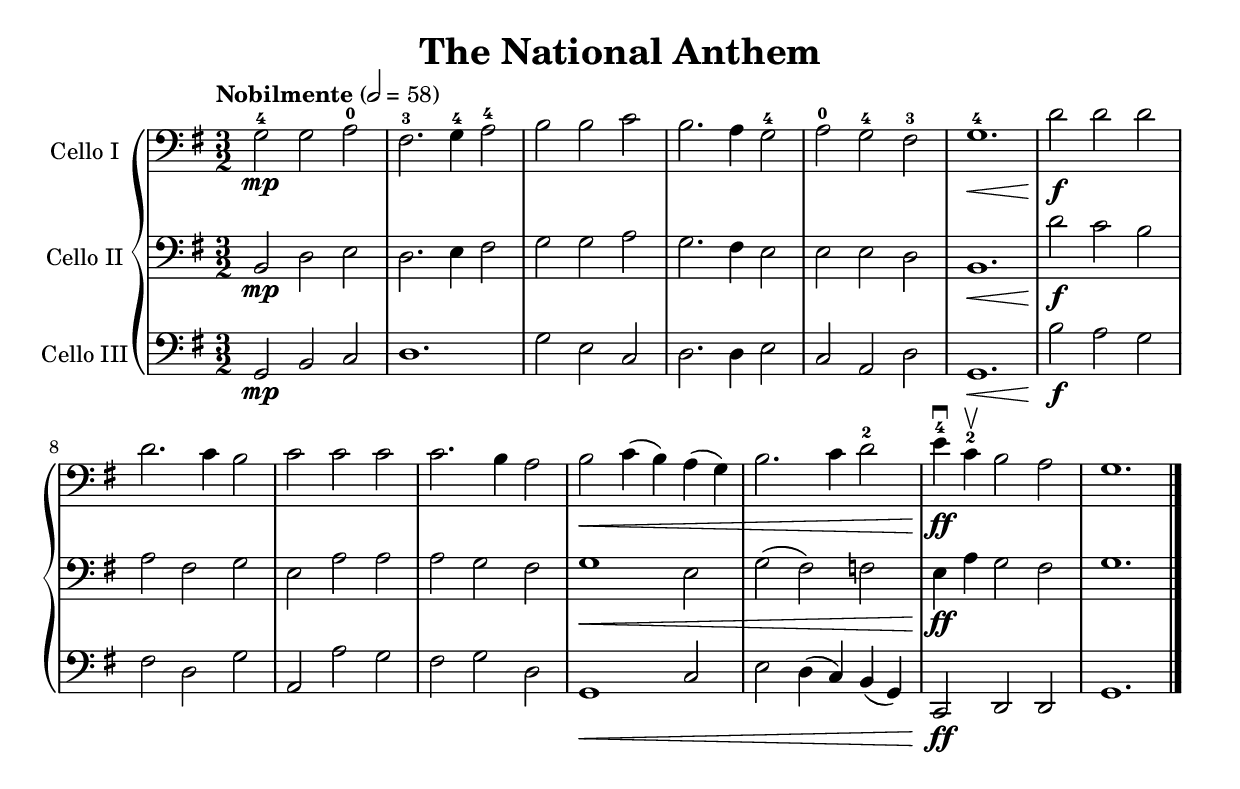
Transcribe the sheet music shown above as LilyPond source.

\version "2.17.96"
\language "english"

\header {
  title = "The National Anthem"
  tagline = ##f
}

global = {
  \key g \major
  \numericTimeSignature
  \time 3/2
  \tempo "Nobilmente" 2=58
}

celloI = \relative c {
  \global
  g'2-4\mp g a-0 fs2.-3 g4-4 a2-4 |
  b2 b c b2. a4 g2-4 a-0 g-4 fs-3 g1.-4\< |
  d'2\f d d d2. c4 b2 c2 c c c2. b4 a2 |
  b2\< c4 (b) a (g) b2. c4 d2-2 |
  e4-4\downbow\ff c-2\upbow b2 a g1. \bar "|."
  
}

celloII = \relative c {
  \global
  b2\mp d e d2. e4 fs2 g g a g2. fs4 e2 e e d b1.\< |
  d'2\f c b a fs g e a a a g fs g1\< e2 |
  g (fs) f e4\ff a g2 fs g1. \bar "|."
  
}

celloIII = \relative c {
  \global
  g2\mp b c d1. g2 e c d2. d4 e2 c a d g,1.\< |
  b'2\f a g fs d g a, a' g fs g d g,1\< c2 |
  e2 d4 (c) b (g) c,2\ff d d g1. \bar "|."
  
}

celloIPart = \new Staff \with {
  instrumentName = "Cello I"
  midiInstrument = "cello"
} { \clef bass \celloI }

celloIIPart = \new Staff \with {
  instrumentName = "Cello II"
  midiInstrument = "cello"
} { \clef bass \celloII }

celloIIIPart = \new Staff \with {
  instrumentName = "Cello III"
  midiInstrument = "cello"
} { \clef bass \celloIII }

\score {
  \new GrandStaff
  <<
    \celloIPart
    \celloIIPart
    \celloIIIPart
  >>
  \layout { 
    \override BreathingSign #'text = \markup { \musicglyph #"scripts.caesura.straight" }
  \set Score.markFormatter = #format-mark-circle-barnumbers
  #(layout-set-staff-size 20)
  \context {
    \Staff
    \override VerticalAxisGroup #'default-staff-staff-spacing
    #'basic-distance = #12
  }
}
\midi { }
}
